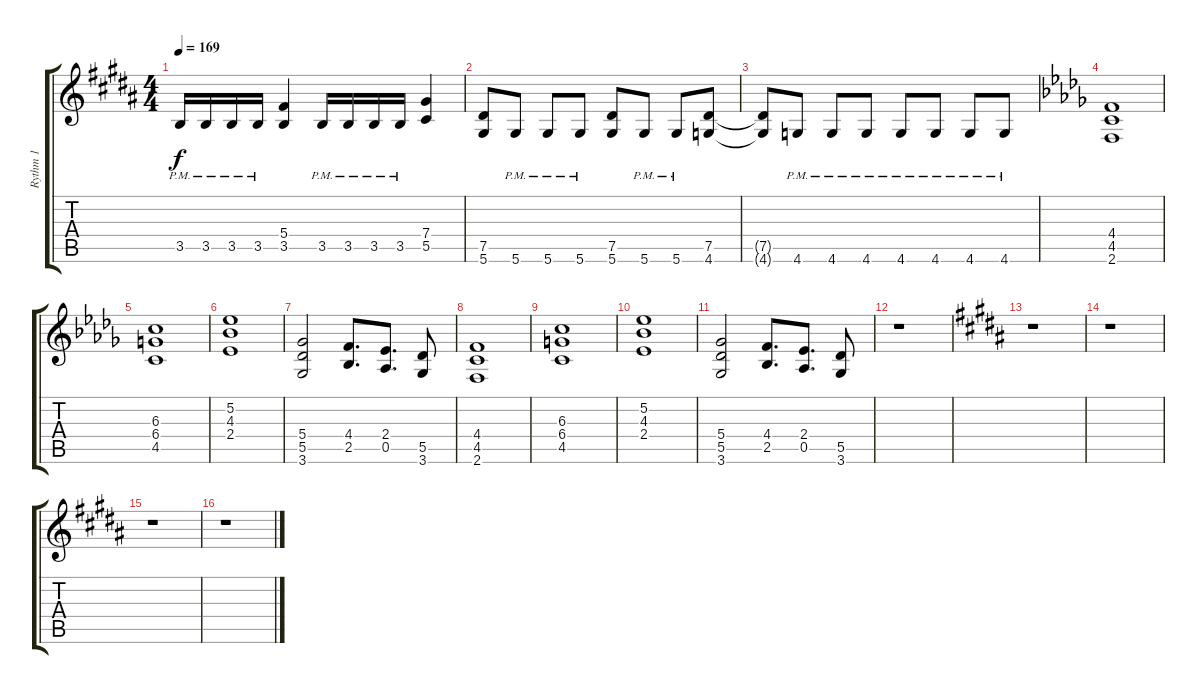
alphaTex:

\track ("Rythm 1" "Rythm 1") {instrument distortionguitar}
\staff {score tabs}
\tuning (Eb4 Bb3 Gb3 Db3 Ab2 Eb2) {hide}
\ts (4 4)
\tempo 169
\clef g2
\ks b
3.5{pm}.16{dy f} 3.5{pm}.16 3.5{pm}.16 3.5{pm}.16 (5.4 3.5).4 3.5{pm}.16 3.5{pm}.16 3.5{pm}.16 3.5{pm}.16 (7.4 5.5).4 |
(7.5 5.6).8 5.6{pm}.8 5.6{pm}.8 5.6{pm}.8 (7.5 5.6).8 5.6{pm}.8 5.6{pm}.8 (7.5 4.6).8 |
(7.5{t} 4.6{t}).8 4.6{pm}.8 4.6{pm}.8 4.6{pm}.8 4.6{pm}.8 4.6{pm}.8 4.6{pm}.8 4.6{pm}.8 |
\ks db
(4.4 4.5 2.6).1 |
(6.3 6.4 4.5).1 |
(5.2 4.3 2.4).1 |
(5.4 5.5 3.6).2 (4.4 2.5).8{d} (2.4 0.5).8{d} (5.5 3.6).8 |
(4.4 4.5 2.6).1 |
(6.3 6.4 4.5).1 |
(5.2 4.3 2.4).1 |
(5.4 5.5 3.6).2 (4.4 2.5).8{d} (2.4 0.5).8{d} (5.5 3.6).8 |
r.1 |
\ks b
r.1 |
r.1 |
r.1 |
r.1
